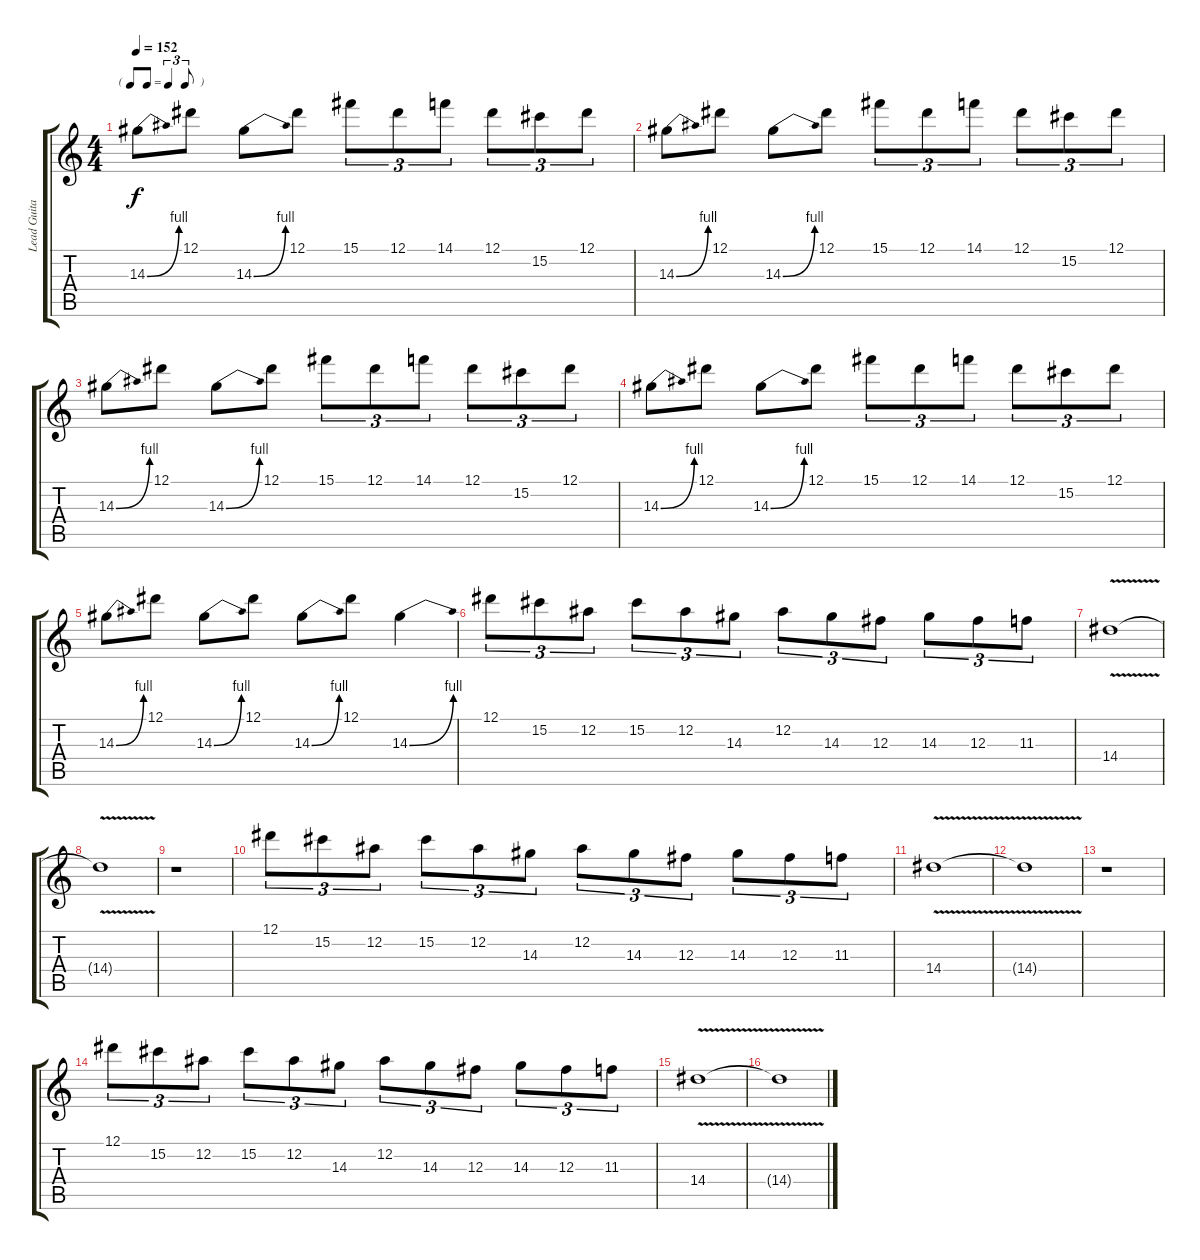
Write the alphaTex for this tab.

\track ("Lead Guitar" "Lead Guita") {instrument distortionguitar}
\staff {score tabs}
\tuning (Eb4 Bb3 Gb3 Db3 Ab2 Eb2) {hide}
\ts (4 4)
\tf triplet8th
\tempo 152
\clef g2
\ks c
14.3{be (bend 0 0 60 4)}.8{dy f} 12.1.8 14.3{be (bend 0 0 60 4)}.8 12.1.8 15.1.8{tu (3 2)} 12.1.8{tu (3 2)} 14.1.8{tu (3 2)} 12.1.8{tu (3 2)} 15.2.8{tu (3 2)} 12.1.8{tu (3 2)} |
14.3{be (bend 0 0 60 4)}.8 12.1.8 14.3{be (bend 0 0 60 4)}.8 12.1.8 15.1.8{tu (3 2)} 12.1.8{tu (3 2)} 14.1.8{tu (3 2)} 12.1.8{tu (3 2)} 15.2.8{tu (3 2)} 12.1.8{tu (3 2)} |
14.3{be (bend 0 0 60 4)}.8 12.1.8 14.3{be (bend 0 0 60 4)}.8 12.1.8 15.1.8{tu (3 2)} 12.1.8{tu (3 2)} 14.1.8{tu (3 2)} 12.1.8{tu (3 2)} 15.2.8{tu (3 2)} 12.1.8{tu (3 2)} |
14.3{be (bend 0 0 60 4)}.8 12.1.8 14.3{be (bend 0 0 60 4)}.8 12.1.8 15.1.8{tu (3 2)} 12.1.8{tu (3 2)} 14.1.8{tu (3 2)} 12.1.8{tu (3 2)} 15.2.8{tu (3 2)} 12.1.8{tu (3 2)} |
14.3{be (bend 0 0 60 4)}.8 12.1.8 14.3{be (bend 0 0 60 4)}.8 12.1.8 14.3{be (bend 0 0 60 4)}.8 12.1.8 14.3{be (bend 0 0 60 4)}.4 |
12.1.8{tu (3 2)} 15.2.8{tu (3 2)} 12.2.8{tu (3 2)} 15.2.8{tu (3 2)} 12.2.8{tu (3 2)} 14.3.8{tu (3 2)} 12.2.8{tu (3 2)} 14.3.8{tu (3 2)} 12.3.8{tu (3 2)} 14.3.8{tu (3 2)} 12.3.8{tu (3 2)} 11.3.8{tu (3 2)} |
14.4{v}.1 |
14.4{t}.1 |
r.1 |
12.1.8{tu (3 2)} 15.2.8{tu (3 2)} 12.2.8{tu (3 2)} 15.2.8{tu (3 2)} 12.2.8{tu (3 2)} 14.3.8{tu (3 2)} 12.2.8{tu (3 2)} 14.3.8{tu (3 2)} 12.3.8{tu (3 2)} 14.3.8{tu (3 2)} 12.3.8{tu (3 2)} 11.3.8{tu (3 2)} |
14.4{v}.1 |
14.4{t}.1 |
r.1 |
12.1.8{tu (3 2)} 15.2.8{tu (3 2)} 12.2.8{tu (3 2)} 15.2.8{tu (3 2)} 12.2.8{tu (3 2)} 14.3.8{tu (3 2)} 12.2.8{tu (3 2)} 14.3.8{tu (3 2)} 12.3.8{tu (3 2)} 14.3.8{tu (3 2)} 12.3.8{tu (3 2)} 11.3.8{tu (3 2)} |
14.4{v}.1 |
14.4{t}.1
